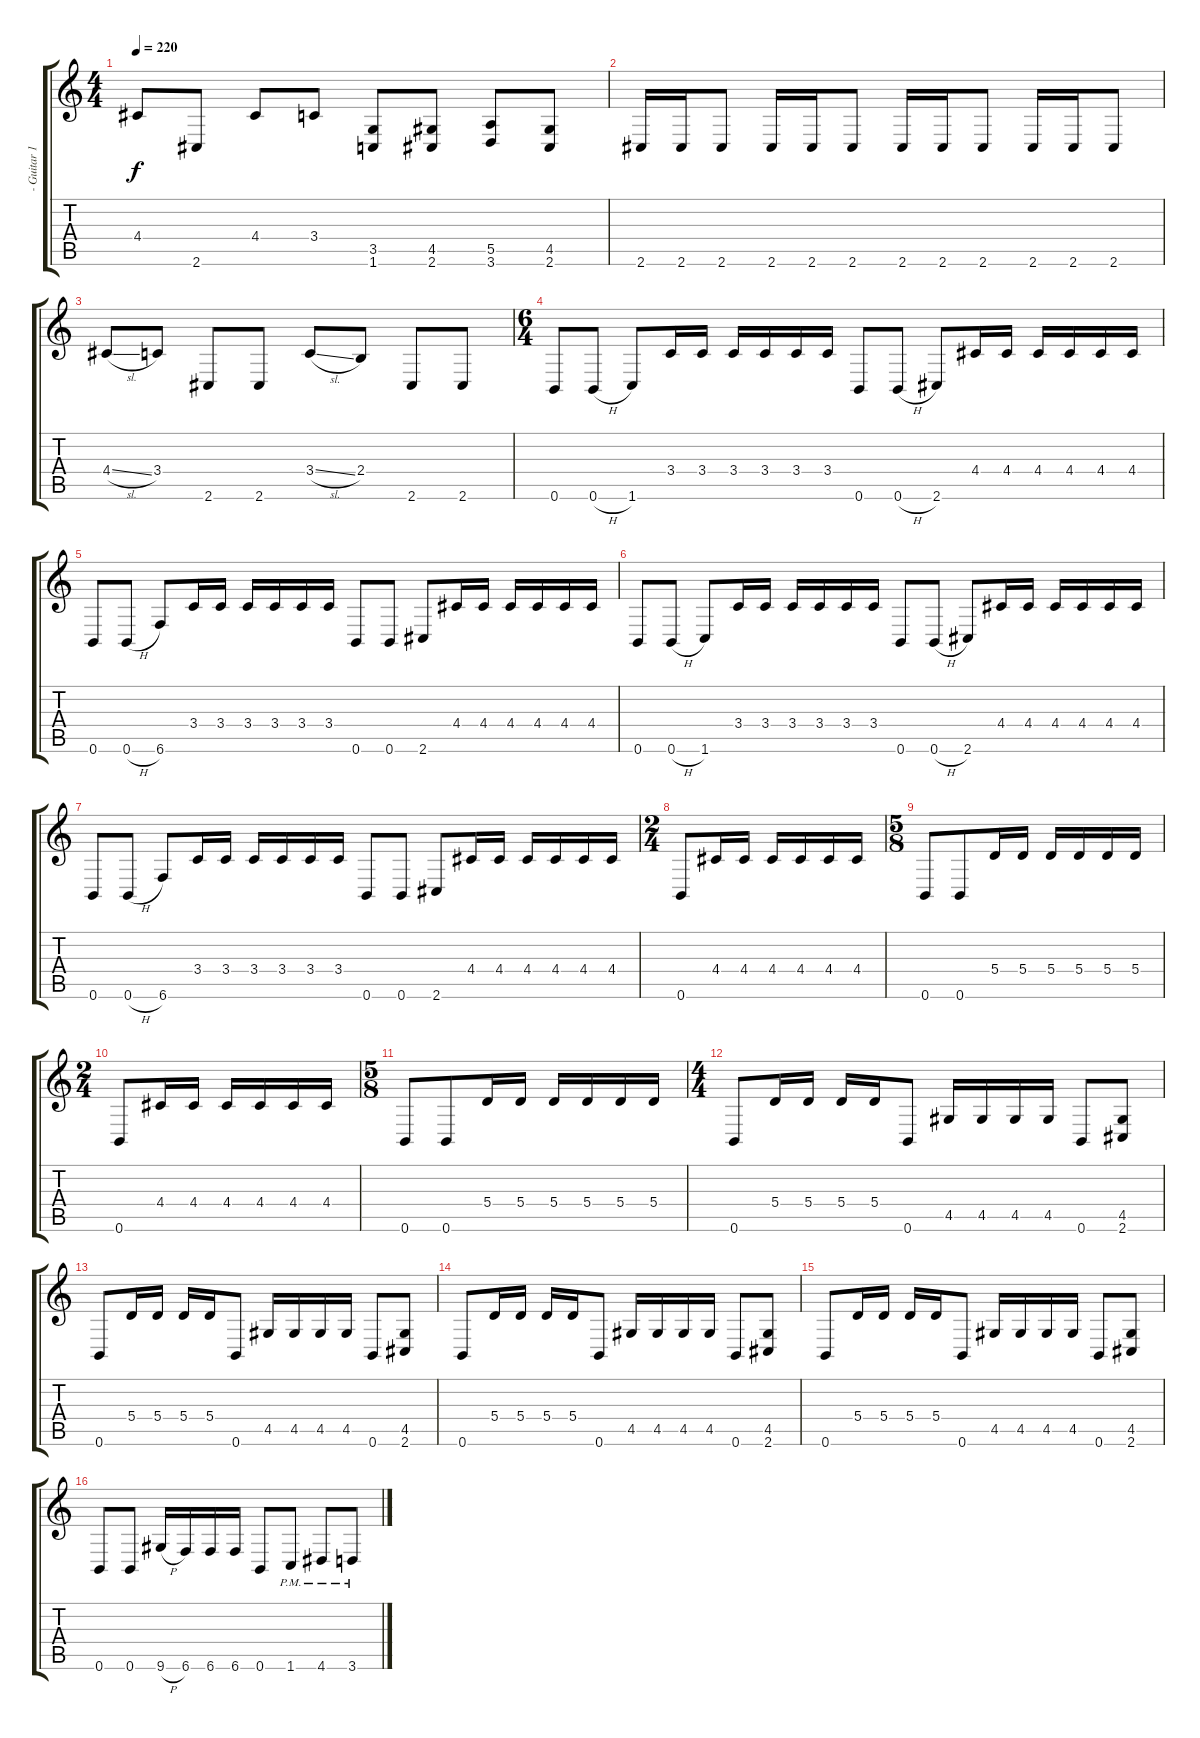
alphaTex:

\track ("- Guitar 1 -" "- Guitar 1") {instrument distortionguitar}
\staff {score tabs}
\tuning (B3 Gb3 D3 A2 E2 B1) {hide}
\ts (4 4)
\tempo 220
\clef g2
\ks c
4.4.8{dy f} 2.6.8 4.4.8 3.4.8 (3.5 1.6).8 (4.5 2.6).8 (5.5 3.6).8 (4.5 2.6).8 |
2.6.16 2.6.16 2.6.8 2.6.16 2.6.16 2.6.8 2.6.16 2.6.16 2.6.8 2.6.16 2.6.16 2.6.8 |
4.4{sl}.8 3.4.8 2.6.8 2.6.8 3.4{sl}.8 2.4.8 2.6.8 2.6.8 |
\ts (6 4)
0.6.8 0.6{h}.8 1.6.8 3.4.16 3.4.16 3.4.16 3.4.16 3.4.16 3.4.16 0.6.8 0.6{h}.8 2.6.8 4.4.16 4.4.16 4.4.16 4.4.16 4.4.16 4.4.16 |
0.6.8 0.6{h}.8 6.6.8 3.4.16 3.4.16 3.4.16 3.4.16 3.4.16 3.4.16 0.6.8 0.6.8 2.6.8 4.4.16 4.4.16 4.4.16 4.4.16 4.4.16 4.4.16 |
0.6.8 0.6{h}.8 1.6.8 3.4.16 3.4.16 3.4.16 3.4.16 3.4.16 3.4.16 0.6.8 0.6{h}.8 2.6.8 4.4.16 4.4.16 4.4.16 4.4.16 4.4.16 4.4.16 |
0.6.8 0.6{h}.8 6.6.8 3.4.16 3.4.16 3.4.16 3.4.16 3.4.16 3.4.16 0.6.8 0.6.8 2.6.8 4.4.16 4.4.16 4.4.16 4.4.16 4.4.16 4.4.16 |
\ts (2 4)
0.6.8 4.4.16 4.4.16 4.4.16 4.4.16 4.4.16 4.4.16 |
\ts (5 8)
0.6.8 0.6.8 5.4.16 5.4.16 5.4.16 5.4.16 5.4.16 5.4.16 |
\ts (2 4)
0.6.8 4.4.16 4.4.16 4.4.16 4.4.16 4.4.16 4.4.16 |
\ts (5 8)
0.6.8 0.6.8 5.4.16 5.4.16 5.4.16 5.4.16 5.4.16 5.4.16 |
\ts (4 4)
0.6.8 5.4.16 5.4.16 5.4.16 5.4.16 0.6.8 4.5.16 4.5.16 4.5.16 4.5.16 0.6.8 (4.5 2.6).8 |
0.6.8 5.4.16 5.4.16 5.4.16 5.4.16 0.6.8 4.5.16 4.5.16 4.5.16 4.5.16 0.6.8 (4.5 2.6).8 |
0.6.8 5.4.16 5.4.16 5.4.16 5.4.16 0.6.8 4.5.16 4.5.16 4.5.16 4.5.16 0.6.8 (4.5 2.6).8 |
0.6.8 5.4.16 5.4.16 5.4.16 5.4.16 0.6.8 4.5.16 4.5.16 4.5.16 4.5.16 0.6.8 (4.5 2.6).8 |
0.6.8 0.6.8 9.6{h}.16 6.6.16 6.6.16 6.6.16 0.6.8 1.6{pm}.8 4.6{pm}.8 3.6{pm}.8
